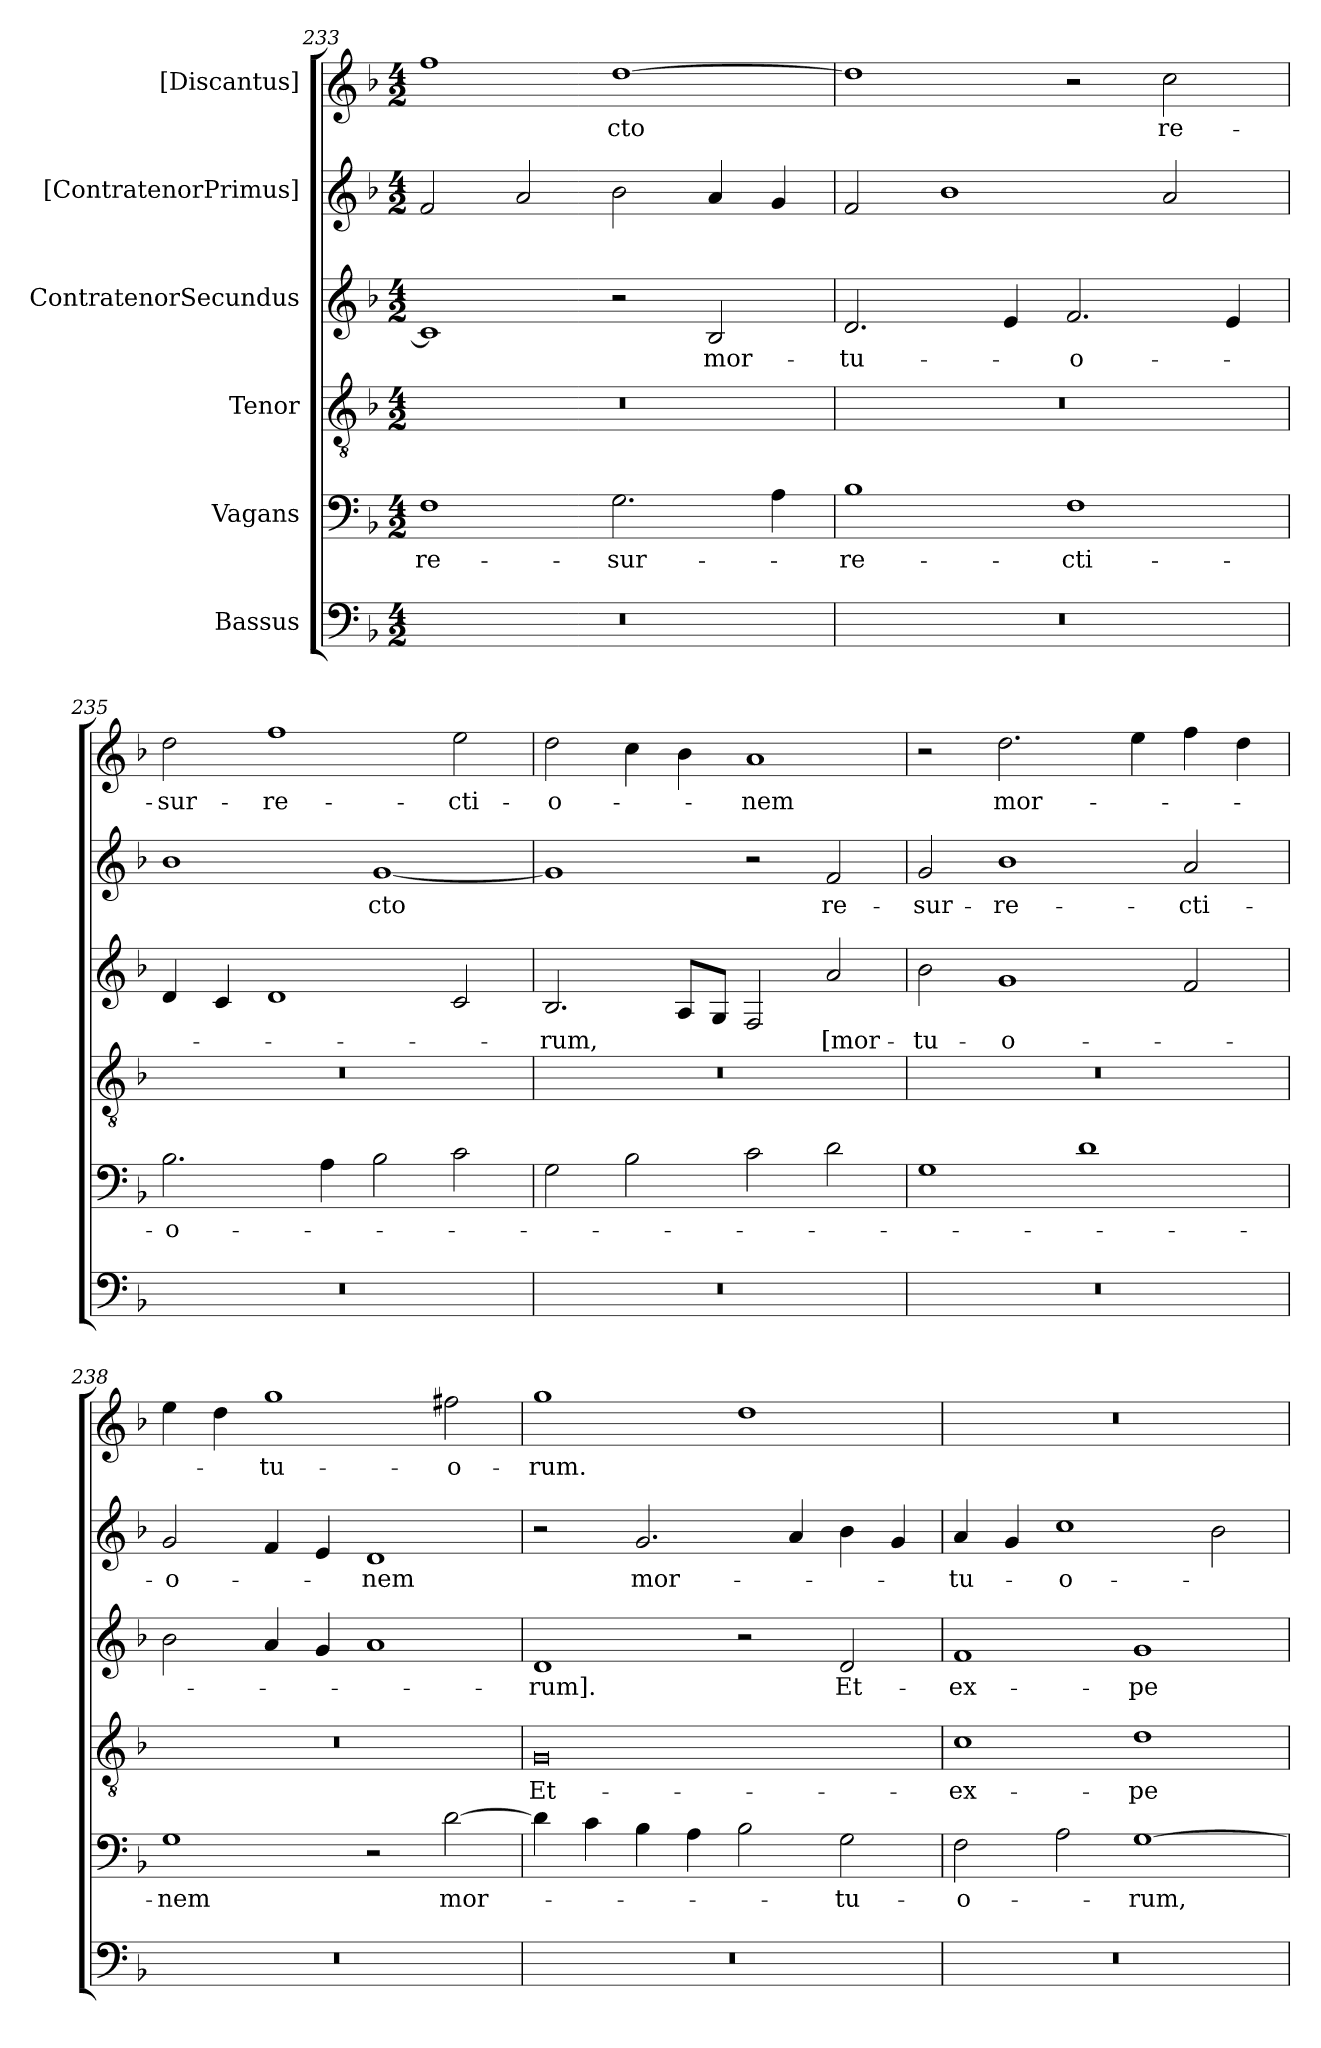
**kern	**kern	**text	**kern	**text	**kern	**text	**kern	**text	**kern	**text
*part6	*part5	*part5	*part4	*part4	*part3	*part3	*part2	*part2	*part1	*part1
*staff6	*staff5	*staff5	*staff4	*staff4	*staff3	*staff3	*staff2	*staff2	*staff1	*staff1
*I"Bassus	*I"Vagans	*	*I"Tenor	*	*I"ContratenorSecundus	*	*I"[ContratenorPrimus]	*	*I"[Discantus]	*
*clefF4	*clefF4	*	*clefGv2	*	*clefG2	*	*clefG2	*	*clefG2	*
*k[b-]	*k[b-]	*	*k[b-]	*	*k[b-]	*	*k[b-]	*	*k[b-]	*
*M4/2	*M4/2	*	*M4/2	*	*M4/2	*	*M4/2	*	*M4/2	*
=233	=233	=233	=233	=233	=233	=233	=233	=233	=233	=233
0r	1F\	re-	0r	.	1c/]	.	2f/	.	1ff\	.
.	.	.	.	.	.	.	2a/	.	.	.
.	2.G\	-sur-	.	.	2r	.	2b-\	.	[1dd\	-cto
.	.	.	.	.	2B-/	mor-	4a/	.	.	.
.	4A\	.	.	.	.	.	4g/	.	.	.
=234	=234	=234	=234	=234	=234	=234	=234	=234	=234	=234
0r	1B-\	-re-	0r	.	2.d/	-tu-	2f/	.	1dd\]	.
.	.	.	.	.	.	.	1b-\	.	.	.
.	.	.	.	.	4e/	.	.	.	.	.
.	1F\	-cti-	.	.	2.f/	-o-	.	.	2r	.
.	.	.	.	.	.	.	2a/	.	2cc\	re-
.	.	.	.	.	4e/	.	.	.	.	.
=235	=235	=235	=235	=235	=235	=235	=235	=235	=235	=235
0r	2.B-\	-o-	0r	.	4d/	.	1b-\	.	2dd\	-sur-
.	.	.	.	.	4c/	.	.	.	.	.
.	.	.	.	.	1d/	.	.	.	1ff\	-re-
.	4A\	.	.	.	.	.	.	.	.	.
.	2B-\	.	.	.	.	.	[1g/	-cto	.	.
.	2c\	.	.	.	2c/	.	.	.	2ee\	-cti-
=236	=236	=236	=236	=236	=236	=236	=236	=236	=236	=236
0r	2G\	.	0r	.	2.B-/	-rum,	1g/]	.	2dd\	-o-
.	2B-\	.	.	.	.	.	.	.	4cc\	.
.	.	.	.	.	8A/L	.	.	.	4b-\	.
.	.	.	.	.	8G/J	.	.	.	.	.
.	2c\	.	.	.	2F/	.	2r	.	1a/	-nem
.	2d\	.	.	.	2a/	[mor-	2f/	re-	.	.
=237	=237	=237	=237	=237	=237	=237	=237	=237	=237	=237
0r	1G\	.	0r	.	2b-\	-tu-	2g/	-sur-	2r	.
.	.	.	.	.	1g/	-o-	1b-\	-re-	2.dd\	mor-
.	1d\	.	.	.	.	.	.	.	.	.
.	.	.	.	.	.	.	.	.	4ee\	.
.	.	.	.	.	2f/	.	2a/	-cti-	4ff\	.
.	.	.	.	.	.	.	.	.	4dd\	.
=238	=238	=238	=238	=238	=238	=238	=238	=238	=238	=238
0r	1G\	-nem	0r	.	2b-\	.	2g/	-o-	4ee\	.
.	.	.	.	.	.	.	.	.	4dd\	.
.	.	.	.	.	4a/	.	4f/	.	1gg\	-tu-
.	.	.	.	.	4g/	.	4e/	.	.	.
.	2r	.	.	.	1a/	.	1d/	-nem	.	.
.	[2d\	mor-	.	.	.	.	.	.	2ff#X\	-o-
=239	=239	=239	=239	=239	=239	=239	=239	=239	=239	=239
0r	4d\]	.	0G/	Et-	1d/	-rum].	2r	.	1gg\	-rum.
.	4c\	.	.	.	.	.	.	.	.	.
.	4B-\	.	.	.	.	.	2.g/	mor-	.	.
.	4A\	.	.	.	.	.	.	.	.	.
.	2B-\	.	.	.	2r	.	.	.	1dd\	.
.	.	.	.	.	.	.	4a/	.	.	.
.	2G\	-tu-	.	.	2d/	Et-	4b-\	.	.	.
.	.	.	.	.	.	.	4g/	.	.	.
=240	=240	=240	=240	=240	=240	=240	=240	=240	=240	=240
0r	2F\	-o-	1c\	ex-	1f/	ex-	4a/	-tu-	0r	.
.	.	.	.	.	.	.	4g/	.	.	.
.	2A\	.	.	.	.	.	1cc\	-o-	.	.
.	[1G\	-rum,	1d\	-pe-	1g/	-pe-	.	.	.	.
.	.	.	.	.	.	.	2b-\	.	.	.
=	=	=	=	=	=	=	=	=	=	=
*-	*-	*-	*-	*-	*-	*-	*-	*-	*-	*-
